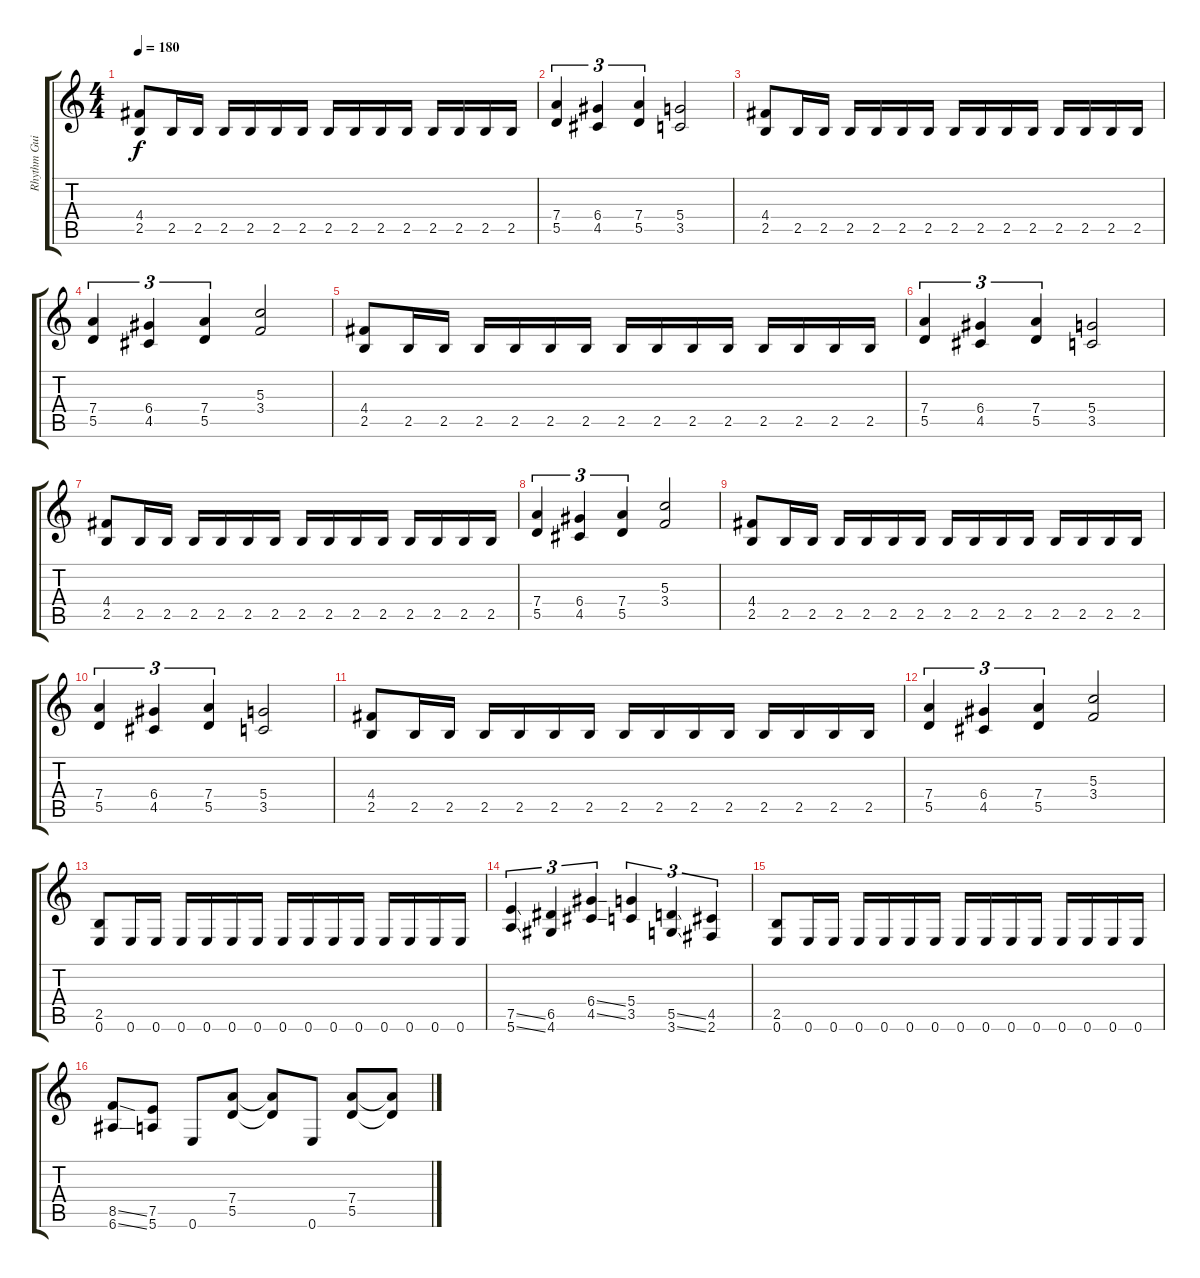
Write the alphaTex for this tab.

\track ("Rhythm Guitar" "Rhythm Gui") {instrument distortionguitar}
\staff {score tabs}
\tuning (E4 B3 G3 D3 A2 E2) {hide}
\ts (4 4)
\tempo 180
\clef g2
\ks c
(4.4 2.5).8{dy f} 2.5.16 2.5.16 2.5.16 2.5.16 2.5.16 2.5.16 2.5.16 2.5.16 2.5.16 2.5.16 2.5.16 2.5.16 2.5.16 2.5.16 |
(7.4 5.5).4{tu (3 2)} (6.4 4.5).4{tu (3 2)} (7.4 5.5).4{tu (3 2)} (5.4 3.5).2 |
(4.4 2.5).8 2.5.16 2.5.16 2.5.16 2.5.16 2.5.16 2.5.16 2.5.16 2.5.16 2.5.16 2.5.16 2.5.16 2.5.16 2.5.16 2.5.16 |
(7.4 5.5).4{tu (3 2)} (6.4 4.5).4{tu (3 2)} (7.4 5.5).4{tu (3 2)} (5.3 3.4).2 |
(4.4 2.5).8 2.5.16 2.5.16 2.5.16 2.5.16 2.5.16 2.5.16 2.5.16 2.5.16 2.5.16 2.5.16 2.5.16 2.5.16 2.5.16 2.5.16 |
(7.4 5.5).4{tu (3 2)} (6.4 4.5).4{tu (3 2)} (7.4 5.5).4{tu (3 2)} (5.4 3.5).2 |
(4.4 2.5).8 2.5.16 2.5.16 2.5.16 2.5.16 2.5.16 2.5.16 2.5.16 2.5.16 2.5.16 2.5.16 2.5.16 2.5.16 2.5.16 2.5.16 |
(7.4 5.5).4{tu (3 2)} (6.4 4.5).4{tu (3 2)} (7.4 5.5).4{tu (3 2)} (5.3 3.4).2 |
(4.4 2.5).8 2.5.16 2.5.16 2.5.16 2.5.16 2.5.16 2.5.16 2.5.16 2.5.16 2.5.16 2.5.16 2.5.16 2.5.16 2.5.16 2.5.16 |
(7.4 5.5).4{tu (3 2)} (6.4 4.5).4{tu (3 2)} (7.4 5.5).4{tu (3 2)} (5.4 3.5).2 |
(4.4 2.5).8 2.5.16 2.5.16 2.5.16 2.5.16 2.5.16 2.5.16 2.5.16 2.5.16 2.5.16 2.5.16 2.5.16 2.5.16 2.5.16 2.5.16 |
(7.4 5.5).4{tu (3 2)} (6.4 4.5).4{tu (3 2)} (7.4 5.5).4{tu (3 2)} (5.3 3.4).2 |
(2.5 0.6).8 0.6.16 0.6.16 0.6.16 0.6.16 0.6.16 0.6.16 0.6.16 0.6.16 0.6.16 0.6.16 0.6.16 0.6.16 0.6.16 0.6.16 |
(7.5{ss} 5.6{ss}).4{tu (3 2)} (6.5 4.6).4{tu (3 2)} (6.4{ss} 4.5{ss}).4{tu (3 2)} (5.4 3.5).4{tu (3 2)} (5.5{ss} 3.6{ss}).4{tu (3 2)} (4.5 2.6).4{tu (3 2)} |
(2.5 0.6).8 0.6.16 0.6.16 0.6.16 0.6.16 0.6.16 0.6.16 0.6.16 0.6.16 0.6.16 0.6.16 0.6.16 0.6.16 0.6.16 0.6.16 |
(8.5{ss} 6.6{ss}).8 (7.5 5.6).8 0.6.8 (7.4 5.5).8 (7.4{t} 5.5{t}).8 0.6.8 (7.4 5.5).8 (7.4{t} 5.5{t}).8
